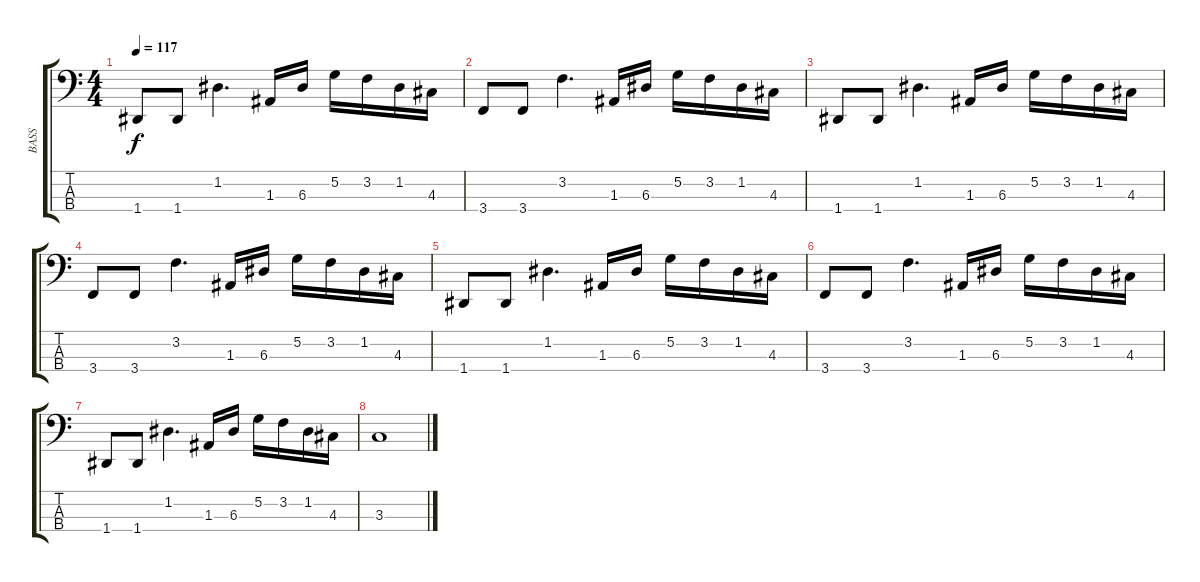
\track ("BASS" "BASS") {instrument electricbassfinger}
\staff {score tabs}
\tuning (G2 D2 A1 D1) {hide}
\ts (4 4)
\tempo 117
\clef f4
\ks c
1.4.8{dy f} 1.4.8 1.2.4{d} 1.3.16 6.3.16 5.2.16 3.2.16 1.2.16 4.3.16 |
3.4.8 3.4.8 3.2.4{d} 1.3.16 6.3.16 5.2.16 3.2.16 1.2.16 4.3.16 |
1.4.8 1.4.8 1.2.4{d} 1.3.16 6.3.16 5.2.16 3.2.16 1.2.16 4.3.16 |
3.4.8 3.4.8 3.2.4{d} 1.3.16 6.3.16 5.2.16 3.2.16 1.2.16 4.3.16 |
1.4.8 1.4.8 1.2.4{d} 1.3.16 6.3.16 5.2.16 3.2.16 1.2.16 4.3.16 |
3.4.8 3.4.8 3.2.4{d} 1.3.16 6.3.16 5.2.16 3.2.16 1.2.16 4.3.16 |
1.4.8 1.4.8 1.2.4{d} 1.3.16 6.3.16 5.2.16 3.2.16 1.2.16 4.3.16 |
3.3.1
